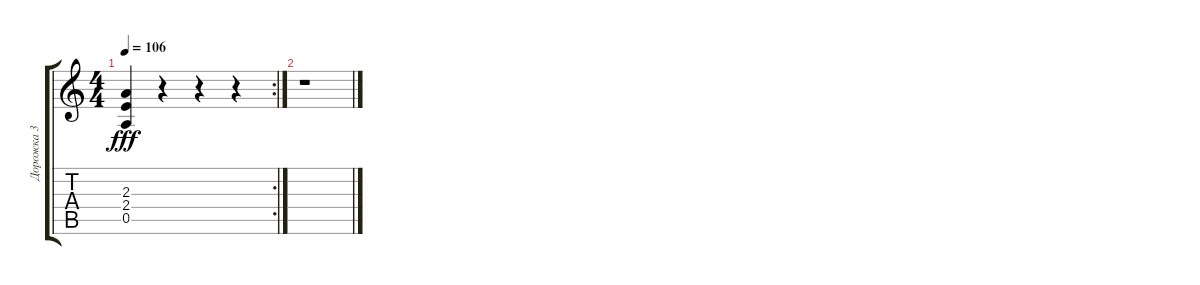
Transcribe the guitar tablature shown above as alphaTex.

\track ("Дорожка 3" "Дорожка 3") {instrument distortionguitar}
\staff {score tabs}
\tuning (E4 B3 G3 D3 A2 E2) {hide}
\rc 2
\ts (4 4)
\tempo 106
\clef g2
\ks c
(2.3 2.4 0.5).4{dy fff} r.4 r.4 r.4 |
r.1
